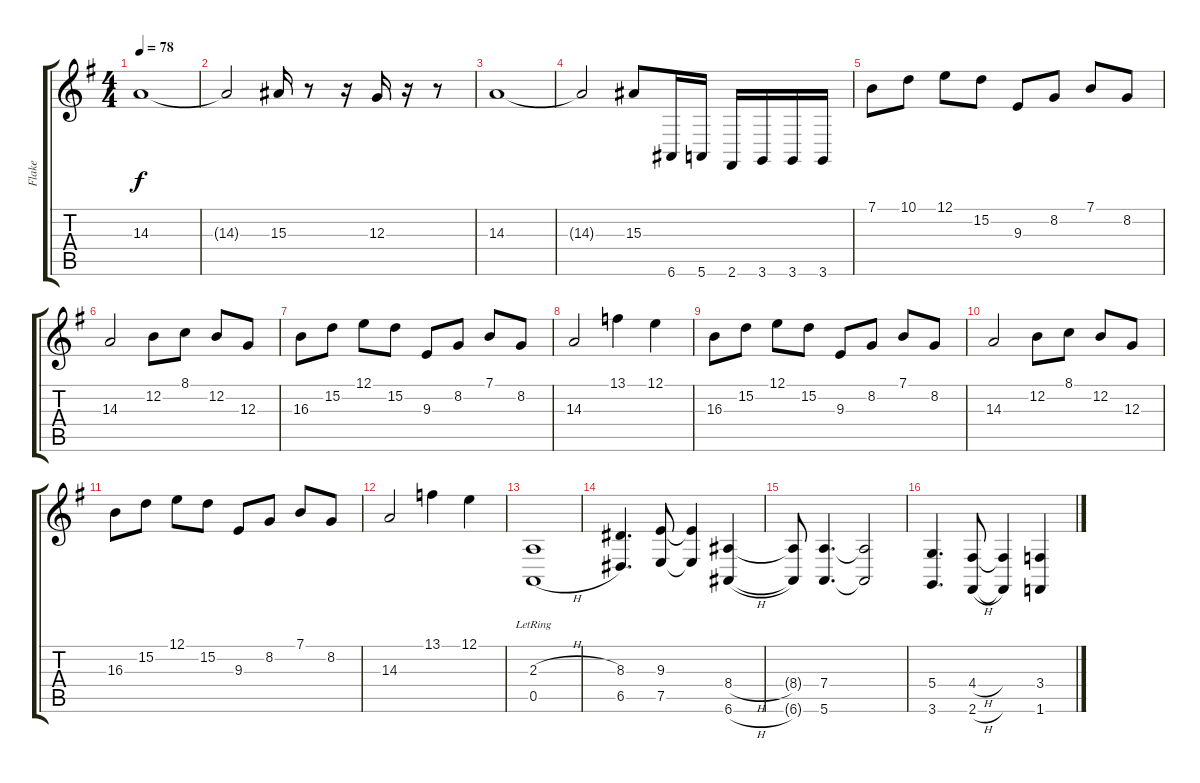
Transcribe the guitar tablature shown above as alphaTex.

\track ("Flake" "Flake") {instrument stringensemble1}
\staff {score tabs}
\tuning (E4 B3 G3 D3 A2 E2) {hide}
\ts (4 4)
\tempo 78
\clef g2
\ks g
14.3.1{dy f} |
14.3{t}.2 15.3.16 r.8 r.16 12.3.16 r.16 r.8 |
14.3.1 |
14.3{t}.2 15.3.8 6.6.16 5.6.16 2.6.16 3.6.16 3.6.16 3.6.16 |
7.1.8 10.1.8 12.1.8 15.2.8 9.3.8 8.2.8 7.1.8 8.2.8 |
14.3.2 12.2.8 8.1.8 12.2.8 12.3.8 |
16.3.8 15.2.8 12.1.8 15.2.8 9.3.8 8.2.8 7.1.8 8.2.8 |
14.3.2 13.1.4 12.1.4 |
16.3.8 15.2.8 12.1.8 15.2.8 9.3.8 8.2.8 7.1.8 8.2.8 |
14.3.2 12.2.8 8.1.8 12.2.8 12.3.8 |
16.3.8 15.2.8 12.1.8 15.2.8 9.3.8 8.2.8 7.1.8 8.2.8 |
14.3.2 13.1.4 12.1.4 |
(2.3{h lr} 0.5{h lr}).1 |
(8.3 6.5).4{d} (9.3 7.5).8 (9.3{t} 7.5{t}).4 (8.4{h} 6.6{h}).4 |
(8.4{t} 6.6{t}).8 (7.4 5.6).4{d} (7.4{t} 5.6{t}).2 |
(5.4 3.6).4{d} (4.4{h} 2.6{h}).8 (4.4{t} 2.6{t}).4 (3.4 1.6).4
